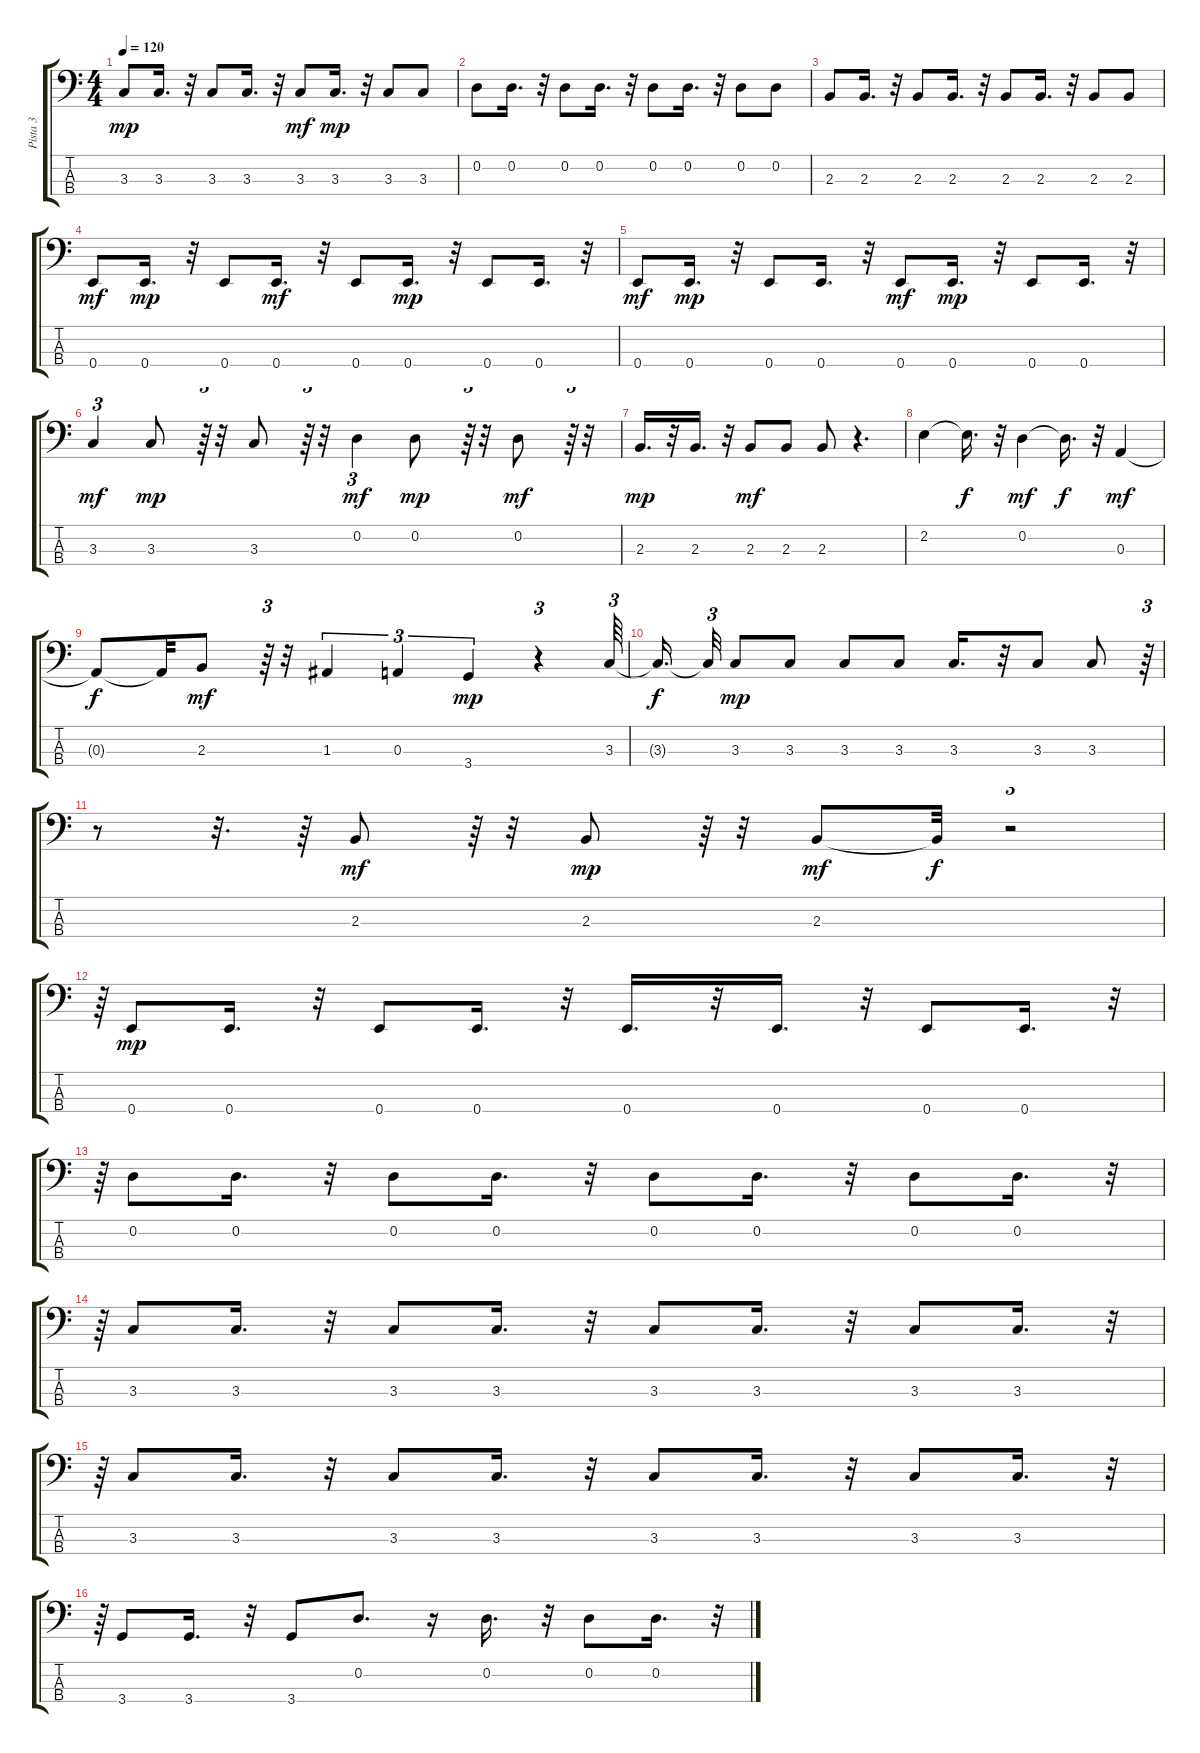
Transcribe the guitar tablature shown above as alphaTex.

\track ("Pista 3" "Pista 3") {instrument synthbass2}
\staff {score tabs}
\tuning (G2 D2 A1 E1) {hide}
\ts (4 4)
\tempo 120
\clef f4
\ks c
3.3.8{dy mp} 3.3.16{d} r.32 3.3.8 3.3.16{d} r.32 3.3.8{dy mf} 3.3.16{d dy mp} r.32 3.3.8 3.3.8 |
0.2.8 0.2.16{d} r.32 0.2.8 0.2.16{d} r.32 0.2.8 0.2.16{d} r.32 0.2.8 0.2.8 |
2.3.8 2.3.16{d} r.32 2.3.8 2.3.16{d} r.32 2.3.8 2.3.16{d} r.32 2.3.8 2.3.8 |
0.4.8{dy mf} 0.4.16{d dy mp} r.32 0.4.8 0.4.16{d dy mf} r.32 0.4.8 0.4.16{d dy mp} r.32 0.4.8 0.4.16{d} r.32 |
0.4.8{dy mf} 0.4.16{d dy mp} r.32 0.4.8 0.4.16{d} r.32 0.4.8{dy mf} 0.4.16{d dy mp} r.32 0.4.8 0.4.16{d} r.32 |
3.3.4{tu (3 2) dy mf} 3.3.8{dy mp} r.64{tu (3 2)} r.32 3.3.8 r.64{tu (3 2)} r.32 0.2.4{tu (3 2) dy mf} 0.2.8{dy mp} r.64{tu (3 2)} r.32 0.2.8{dy mf} r.64{tu (3 2)} r.32 |
2.3.16{d dy mp} r.32 2.3.16{d} r.32 2.3.8{dy mf} 2.3.8 2.3.8 r.4{d} |
2.2.4 2.2{t}.16{d dy f} r.32 0.2.4{dy mf} 0.2{t}.16{d dy f} r.32 0.3.4{dy mf} |
0.3{t}.8{dy f} 0.3{t}.32 2.3.8{dy mf} r.64{tu (3 2)} r.32 1.3.4{tu (3 2)} 0.3.4{tu (3 2)} 3.4.4{tu (3 2) dy mp} r.4{tu (3 2)} 3.3.64{tu (3 2)} |
3.3{t}.16{d dy f beam splitsecondary} 3.3{t}.32{tu (3 2)} 3.3.8{dy mp} 3.3.8 3.3.8 3.3.8 3.3.16{d} r.32 3.3.8 3.3.8 r.64{tu (3 2)} |
r.8 r.32{d} r.64 2.3.8{dy mf} r.64{tu (3 2)} r.32 2.3.8{dy mp} r.64{tu (3 2)} r.32 2.3.8{dy mf} 2.3{t}.32{dy f} r.2{tu (3 2)} |
r.64{tu (3 2)} 0.4.8{dy mp} 0.4.16{d} r.32 0.4.8 0.4.16{d} r.32 0.4.16{d} r.32 0.4.16{d} r.32 0.4.8 0.4.16{d} r.32{tu (3 2)} |
r.64{tu (3 2)} 0.2.8 0.2.16{d} r.32 0.2.8 0.2.16{d} r.32 0.2.8 0.2.16{d} r.32 0.2.8 0.2.16{d} r.32{tu (3 2)} |
r.64{tu (3 2)} 3.3.8 3.3.16{d} r.32 3.3.8 3.3.16{d} r.32 3.3.8 3.3.16{d} r.32 3.3.8 3.3.16{d} r.32{tu (3 2)} |
r.64{tu (3 2)} 3.3.8 3.3.16{d} r.32 3.3.8 3.3.16{d} r.32 3.3.8 3.3.16{d} r.32 3.3.8 3.3.16{d} r.32{tu (3 2)} |
r.64{tu (3 2)} 3.4.8 3.4.16{d} r.32 3.4.8 0.2.8{d} r.16 0.2.16{d} r.32 0.2.8 0.2.16{d} r.32{tu (3 2)}
